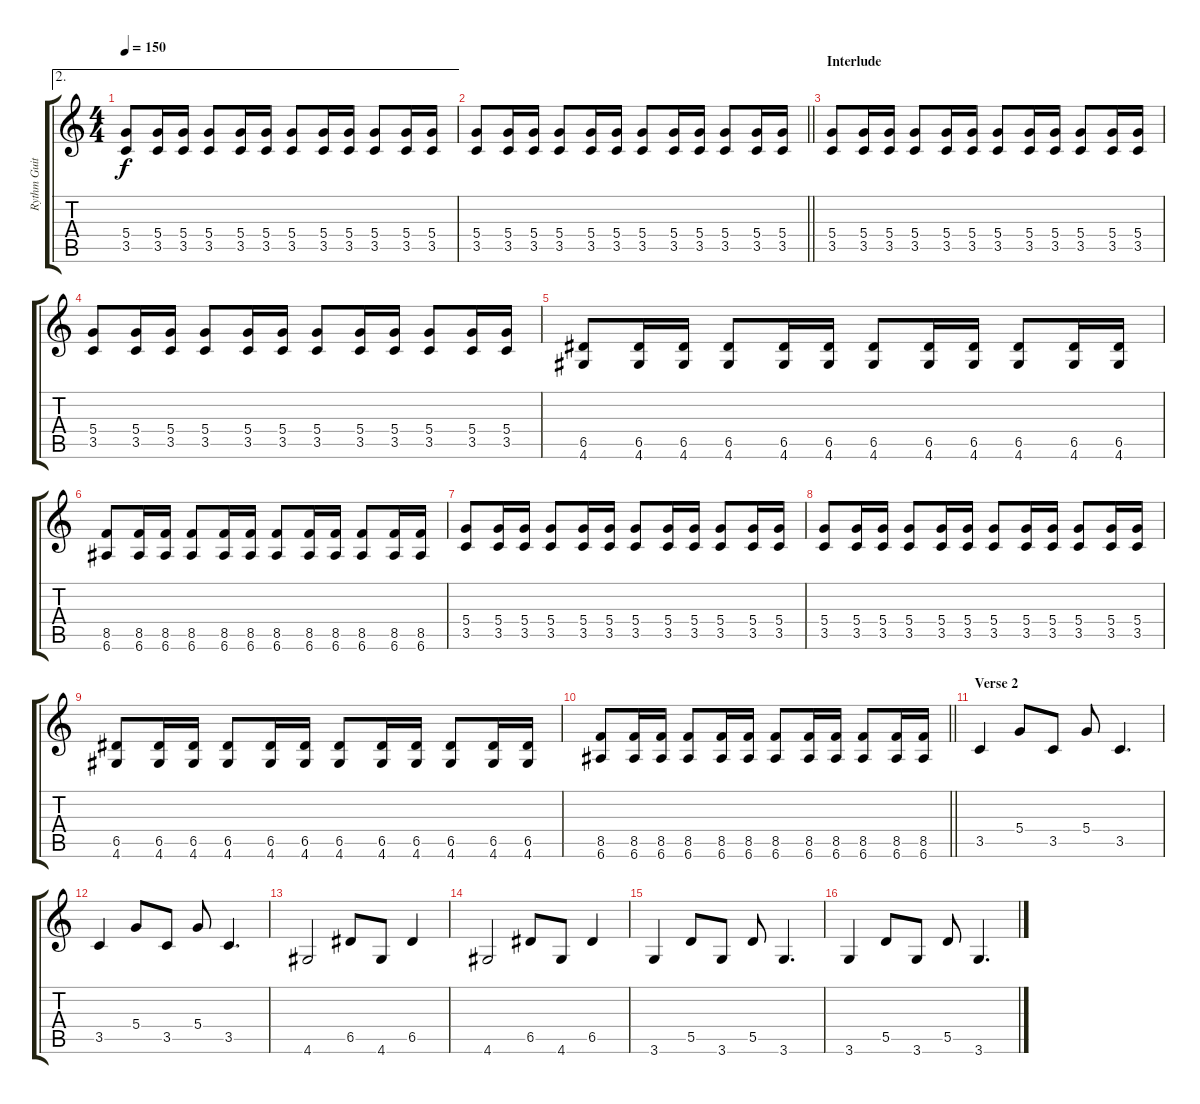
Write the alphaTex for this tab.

\track ("Rythm Guitar" "Rythm Guit") {instrument distortionguitar}
\staff {score tabs}
\tuning (E4 B3 G3 D3 A2 E2) {hide}
\ae 2
\ts (4 4)
\tempo 150
\clef g2
\ks c
(5.4 3.5).8{dy f} (5.4 3.5).16 (5.4 3.5).16 (5.4 3.5).8 (5.4 3.5).16 (5.4 3.5).16 (5.4 3.5).8 (5.4 3.5).16 (5.4 3.5).16 (5.4 3.5).8 (5.4 3.5).16 (5.4 3.5).16 |
\barLineRight lightlight
(5.4 3.5).8 (5.4 3.5).16 (5.4 3.5).16 (5.4 3.5).8 (5.4 3.5).16 (5.4 3.5).16 (5.4 3.5).8 (5.4 3.5).16 (5.4 3.5).16 (5.4 3.5).8 (5.4 3.5).16 (5.4 3.5).16 |
\section ("" "Interlude")
(5.4 3.5).8 (5.4 3.5).16 (5.4 3.5).16 (5.4 3.5).8 (5.4 3.5).16 (5.4 3.5).16 (5.4 3.5).8 (5.4 3.5).16 (5.4 3.5).16 (5.4 3.5).8 (5.4 3.5).16 (5.4 3.5).16 |
(5.4 3.5).8 (5.4 3.5).16 (5.4 3.5).16 (5.4 3.5).8 (5.4 3.5).16 (5.4 3.5).16 (5.4 3.5).8 (5.4 3.5).16 (5.4 3.5).16 (5.4 3.5).8 (5.4 3.5).16 (5.4 3.5).16 |
(6.5 4.6).8 (6.5 4.6).16 (6.5 4.6).16 (6.5 4.6).8 (6.5 4.6).16 (6.5 4.6).16 (6.5 4.6).8 (6.5 4.6).16 (6.5 4.6).16 (6.5 4.6).8 (6.5 4.6).16 (6.5 4.6).16 |
(8.5 6.6).8 (8.5 6.6).16 (8.5 6.6).16 (8.5 6.6).8 (8.5 6.6).16 (8.5 6.6).16 (8.5 6.6).8 (8.5 6.6).16 (8.5 6.6).16 (8.5 6.6).8 (8.5 6.6).16 (8.5 6.6).16 |
(5.4 3.5).8 (5.4 3.5).16 (5.4 3.5).16 (5.4 3.5).8 (5.4 3.5).16 (5.4 3.5).16 (5.4 3.5).8 (5.4 3.5).16 (5.4 3.5).16 (5.4 3.5).8 (5.4 3.5).16 (5.4 3.5).16 |
(5.4 3.5).8 (5.4 3.5).16 (5.4 3.5).16 (5.4 3.5).8 (5.4 3.5).16 (5.4 3.5).16 (5.4 3.5).8 (5.4 3.5).16 (5.4 3.5).16 (5.4 3.5).8 (5.4 3.5).16 (5.4 3.5).16 |
(6.5 4.6).8 (6.5 4.6).16 (6.5 4.6).16 (6.5 4.6).8 (6.5 4.6).16 (6.5 4.6).16 (6.5 4.6).8 (6.5 4.6).16 (6.5 4.6).16 (6.5 4.6).8 (6.5 4.6).16 (6.5 4.6).16 |
\barLineRight lightlight
(8.5 6.6).8 (8.5 6.6).16 (8.5 6.6).16 (8.5 6.6).8 (8.5 6.6).16 (8.5 6.6).16 (8.5 6.6).8 (8.5 6.6).16 (8.5 6.6).16 (8.5 6.6).8 (8.5 6.6).16 (8.5 6.6).16 |
\section ("" "Verse 2")
3.5.4{instrument electricguitarclean} 5.4.8 3.5.8 5.4.8 3.5.4{d} |
3.5.4 5.4.8 3.5.8 5.4.8 3.5.4{d} |
4.6.2 6.5.8 4.6.8 6.5.4 |
4.6.2 6.5.8 4.6.8 6.5.4 |
3.6.4 5.5.8 3.6.8 5.5.8 3.6.4{d} |
3.6.4 5.5.8 3.6.8 5.5.8 3.6.4{d}
